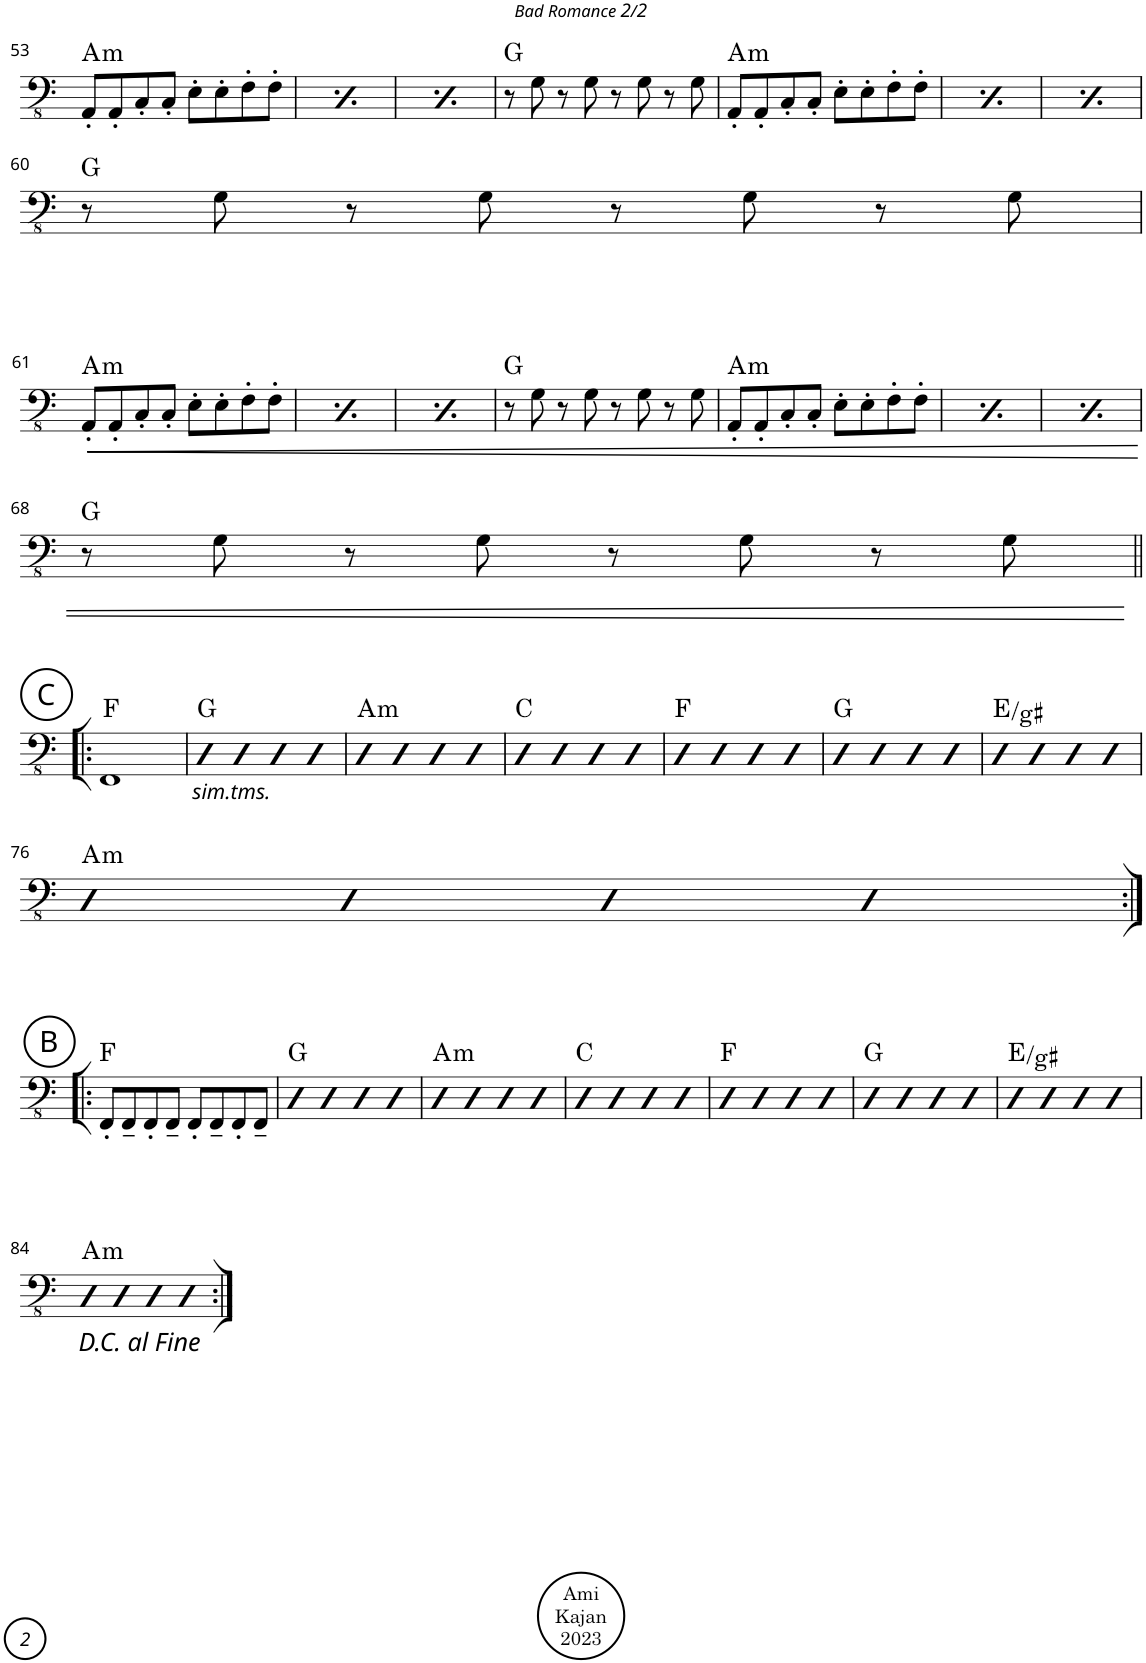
**kern	**dynam	**harte
*part1	*part1	*part1
*staff1	*staff1	*
*I"Acoustic Bass	*	*
*I'Bass	*	*
!!LO:PB:g=z
*clefFv4	*	*
*k[]	*	*
*M4/4	*	*
*met(c)	*	*
=53	=53	=53
!	!	!LO:H:kt=m
8AAA'/L	.	A:min
8AAA'/	.	.
8CC'/	.	.
8CC'/J	.	.
8EE'\L	.	.
8EE'\	.	.
8FF'\	.	.
8FF'\J	.	.
=54	=54	=54
!	!	!LO:H:kt=m
8AAA'/L	.	A:min
8AAA'/	.	.
8CC'/	.	.
8CC'/J	.	.
8EE'\L	.	.
8EE'\	.	.
8FF'\	.	.
8FF'\J	.	.
=55	=55	=55
!	!	!LO:H:kt=m
8AAA'/L	.	A:min
8AAA'/	.	.
8CC'/	.	.
8CC'/J	.	.
8EE'\L	.	.
8EE'\	.	.
8FF'\	.	.
8FF'\J	.	.
=56	=56	=56
8r	.	G:maj
8GG\	.	.
8r	.	.
8GG\	.	.
8r	.	.
8GG\	.	.
8r	.	.
8GG\	.	.
=57	=57	=57
!	!	!LO:H:kt=m
8AAA'/L	.	A:min
8AAA'/	.	.
8CC'/	.	.
8CC'/J	.	.
8EE'\L	.	.
8EE'\	.	.
8FF'\	.	.
8FF'\J	.	.
=58	=58	=58
!	!	!LO:H:kt=m
8AAA'/L	.	A:min
8AAA'/	.	.
8CC'/	.	.
8CC'/J	.	.
8EE'\L	.	.
8EE'\	.	.
8FF'\	.	.
8FF'\J	.	.
=59	=59	=59
!	!	!LO:H:kt=m
8AAA'/L	.	A:min
8AAA'/	.	.
8CC'/	.	.
8CC'/J	.	.
8EE'\L	.	.
8EE'\	.	.
8FF'\	.	.
8FF'\J	.	.
!!LO:LB:g=z
=60	=60	=60
8r	.	G:maj
8GG\	.	.
8r	.	.
8GG\	.	.
8r	.	.
8GG\	.	.
8r	.	.
8GG\	.	.
!!LO:LB:g=z
=61	=61	=61
!	!	!LO:H:kt=m
8AAA'/L	.	A:min
!	!LO:HP:b	!
8AAA'/	<	.
8CC'/	.	.
8CC'/J	.	.
8EE'\L	.	.
8EE'\	.	.
8FF'\	.	.
8FF'\J	.	.
=62	=62	=62
!	!	!LO:H:kt=m
8AAA'/L	.	A:min
8AAA'/	.	.
8CC'/	.	.
8CC'/J	.	.
8EE'\L	.	.
8EE'\	.	.
8FF'\	.	.
8FF'\J	.	.
=63	=63	=63
!	!	!LO:H:kt=m
8AAA'/L	.	A:min
8AAA'/	.	.
8CC'/	.	.
8CC'/J	.	.
8EE'\L	.	.
8EE'\	.	.
8FF'\	.	.
8FF'\J	.	.
=64	=64	=64
8r	.	G:maj
8GG\	.	.
8r	.	.
8GG\	.	.
8r	.	.
8GG\	.	.
8r	.	.
8GG\	.	.
=65	=65	=65
!	!	!LO:H:kt=m
8AAA'/L	.	A:min
8AAA'/	.	.
8CC'/	.	.
8CC'/J	.	.
8EE'\L	.	.
8EE'\	.	.
8FF'\	.	.
8FF'\J	.	.
=66	=66	=66
!	!	!LO:H:kt=m
8AAA'/L	.	A:min
8AAA'/	.	.
8CC'/	.	.
8CC'/J	.	.
8EE'\L	.	.
8EE'\	.	.
8FF'\	.	.
8FF'\J	.	.
=67	=67	=67
!	!	!LO:H:kt=m
8AAA'/L	.	A:min
8AAA'/	.	.
8CC'/	.	.
8CC'/J	.	.
8EE'\L	.	.
8EE'\	.	.
8FF'\	.	.
8FF'\J	.	.
!!LO:LB:g=z
=68	=68	=68
8r	.	G:maj
8GG\	.	.
8r	.	.
8GG\	.	.
8r	.	.
8GG\	.	.
8r	.	.
8GG\	.	.
.	[	.
!!LO:LB:g=z
!!LO:REH:place=s1:a:cj:enc=circle:fs=14:t=C
=69!|:	=69!|:	=69!|:
1FFF	.	F:maj
=70	=70	=70
!LO:TX:b:i:t=sim.tms.	!	!
4DD	.	G:maj
4DD	.	.
4DD	.	.
4DD	.	.
=71	=71	=71
!	!	!LO:H:kt=m
4DD	.	A:min
4DD	.	.
4DD	.	.
4DD	.	.
=72	=72	=72
4DD	.	C:maj
4DD	.	.
4DD	.	.
4DD	.	.
=73	=73	=73
4DD	.	F:maj
4DD	.	.
4DD	.	.
4DD	.	.
=74	=74	=74
4DD	.	G:maj
4DD	.	.
4DD	.	.
4DD	.	.
=75	=75	=75
4DD	.	E:maj/3
4DD	.	.
4DD	.	.
4DD	.	.
!!LO:LB:g=z
=76	=76	=76
!	!	!LO:H:kt=m
4DD	.	A:min
4DD	.	.
4DD	.	.
4DD	.	.
!!LO:LB:g=z
!!LO:REH:place=s1:a:cj:enc=circle:fs=14:t=B
=77:|!|:	=77:|!|:	=77:|!|:
8FFF'/L	.	F:maj
8FFF~/	.	.
8FFF'/	.	.
8FFF~/J	.	.
8FFF'/L	.	.
8FFF~/	.	.
8FFF'/	.	.
8FFF~/J	.	.
=78	=78	=78
4DD	.	G:maj
4DD	.	.
4DD	.	.
4DD	.	.
=79	=79	=79
!	!	!LO:H:kt=m
4DD	.	A:min
4DD	.	.
4DD	.	.
4DD	.	.
=80	=80	=80
4DD	.	C:maj
4DD	.	.
4DD	.	.
4DD	.	.
=81	=81	=81
4DD	.	F:maj
4DD	.	.
4DD	.	.
4DD	.	.
=82	=82	=82
4DD	.	G:maj
4DD	.	.
4DD	.	.
4DD	.	.
=83	=83	=83
4DD	.	E:maj/3
4DD	.	.
4DD	.	.
4DD	.	.
!!LO:LB:g=z
=84	=84	=84
!	!	!LO:H:kt=m
4DD	.	A:min
4DD	.	.
4DD	.	.
4DD	.	.
=:|!	=:|!	=:|!
*-	*-	*-
